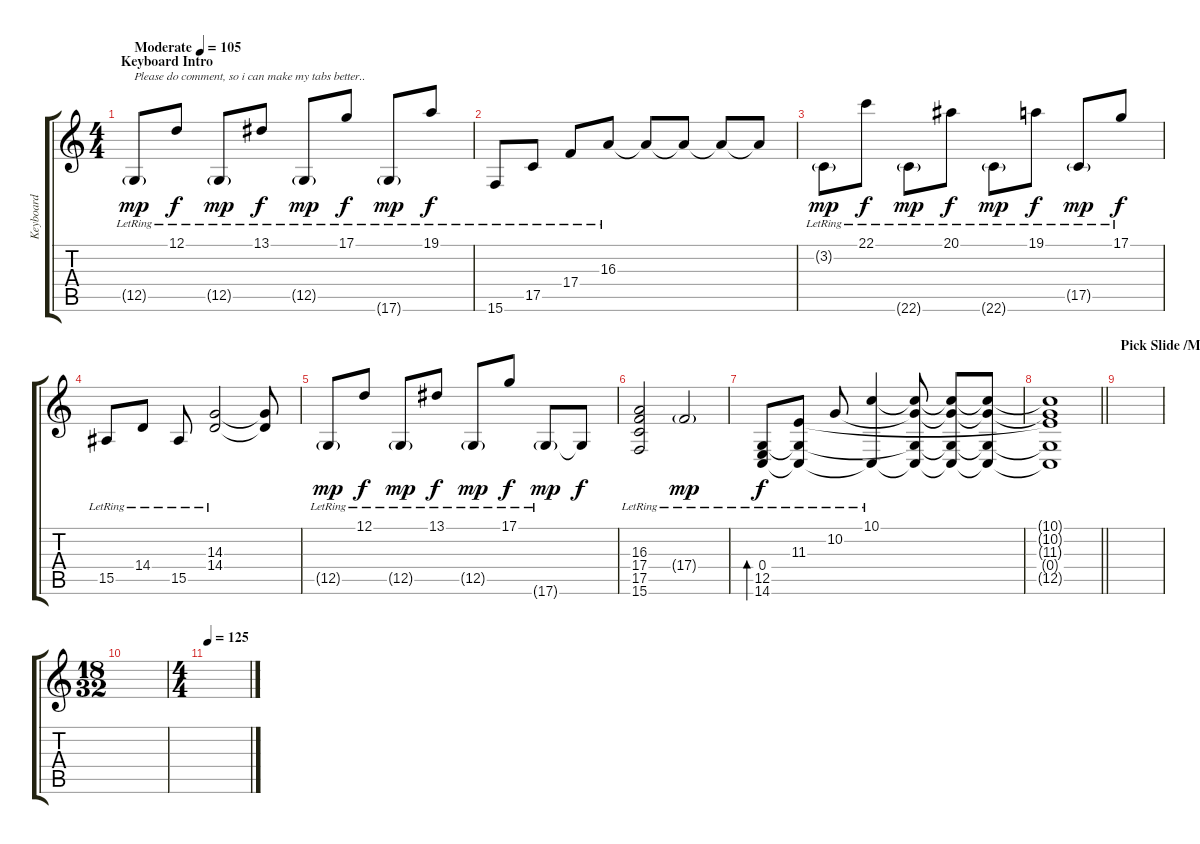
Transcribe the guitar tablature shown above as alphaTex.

\track ("Keyboard" "Keyboard") {instrument acousticgrandpiano}
\staff {score tabs}
\tuning (D4 A3 F3 C3 G2 D2) {hide}
\ts (4 4)
\section ("" "Keyboard Intro")
\tempo (105 "Moderate")
\clef g2
\ks c
12.5{g lr}.8{txt "Please do comment, so i can make my tabs better.. " dy mp instrument acousticgrandpiano} 12.1{lr}.8{dy f} 12.5{g lr}.8{dy mp} 13.1{lr}.8{dy f} 12.5{g lr}.8{dy mp} 17.1{lr}.8{dy f} 17.6{g lr}.8{dy mp} 19.1{lr}.8{dy f} |
15.6{lr}.8 17.5{lr}.8 17.4{lr}.8 16.3{lr}.8 16.3{t}.8 16.3{t}.8 16.3{t}.8 16.3{t}.8 |
3.2{g lr}.8{dy mp} 22.1{lr}.8{dy f} 22.6{g lr}.8{dy mp} 20.1{lr}.8{dy f} 22.6{g lr}.8{dy mp} 19.1{lr}.8{dy f} 17.5{g lr}.8{dy mp} 17.1{lr}.8{dy f} |
15.5{lr}.8 14.4{lr}.8 15.5{lr}.8 (14.3{lr} 14.4{lr}).2 (14.3{t} 14.4{t}).8 |
12.5{g lr}.8{dy mp} 12.1{lr}.8{dy f} 12.5{g lr}.8{dy mp} 13.1{lr}.8{dy f} 12.5{g lr}.8{dy mp} 17.1{lr}.8{dy f} 17.6{g lr}.8{dy mp} 17.6{t}.8{dy f} |
(16.3{lr} 17.4{lr} 17.5{lr} 15.6{lr}).2 17.4{g lr}.2{dy mp} |
(0.4{lr} 12.5{lr} 14.6{lr}).8{bd 240 dy f} (11.3{lr} 0.4{lr t} 12.5{lr t}).8 10.2{lr}.8 (10.1{lr} 0.4{t}).4 (10.1{t} 10.2{t} 0.4{t} 12.5{t}).8 (10.1{t} 10.2{t} 0.4{t} 12.5{t}).8 (10.1{t} 10.2{t} 0.4{t} 12.5{t}).8 |
\barLineRight lightlight
(10.1{t} 10.2{t} 11.3{t} 0.4{t} 12.5{t}).1 |
\section ("" "Pick Slide /Main riff")
|
\ts (18 32)
|
\ts (4 4)
\tempo 125
